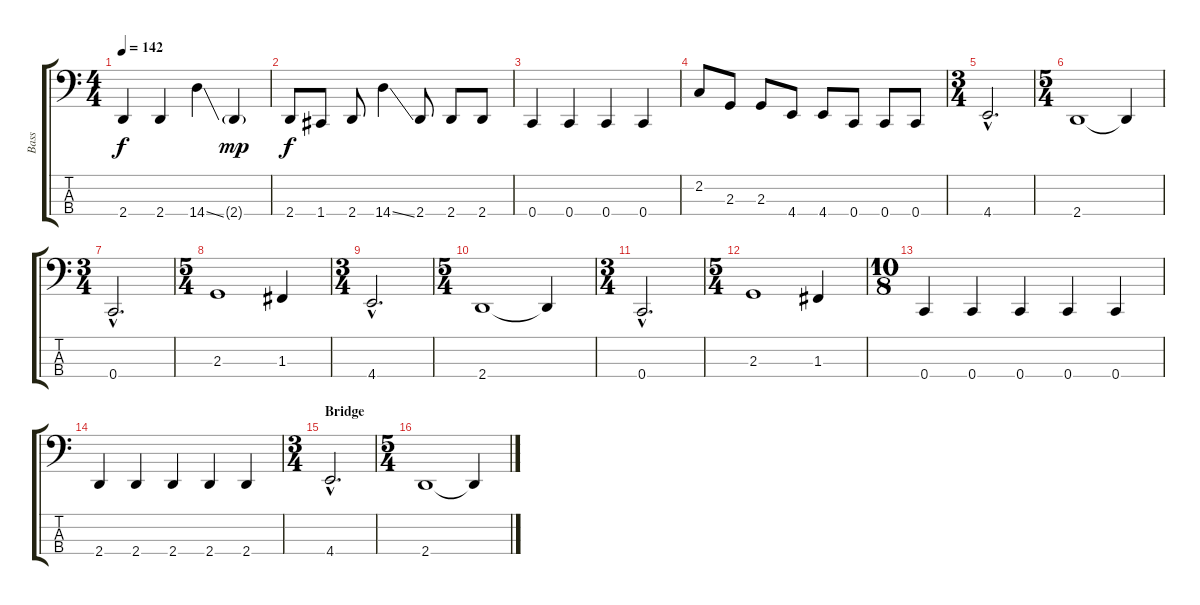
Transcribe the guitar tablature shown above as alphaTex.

\track ("Bass" "Bass") {instrument electricbassfinger}
\staff {score tabs}
\tuning (Eb2 Bb1 F1 C1) {hide}
\ts (4 4)
\tempo 142
\clef f4
\ks c
2.4.4{dy f} 2.4.4 14.4{ss}.4 2.4{g}.4{dy mp} |
2.4.8{dy f} 1.4.8 2.4.8 14.4{ss}.4 2.4.8 2.4.8 2.4.8 |
0.4.4 0.4.4 0.4.4 0.4.4 |
2.2.8 2.3.8 2.3.8 4.4.8 4.4.8 0.4.8 0.4.8 0.4.8 |
\ts (3 4)
4.4{hac}.2{d} |
\ts (5 4)
2.4.1 2.4{t}.4 |
\ts (3 4)
0.4{hac}.2{d} |
\ts (5 4)
2.3.1 1.3.4 |
\ts (3 4)
4.4{hac}.2{d} |
\ts (5 4)
2.4.1 2.4{t}.4 |
\ts (3 4)
0.4{hac}.2{d} |
\ts (5 4)
2.3.1 1.3.4 |
\ts (10 8)
0.4.4 0.4.4 0.4.4 0.4.4 0.4.4 |
2.4.4 2.4.4 2.4.4 2.4.4 2.4.4 |
\ts (3 4)
\section ("" "Bridge")
4.4{hac}.2{d} |
\ts (5 4)
2.4.1 2.4{t}.4
